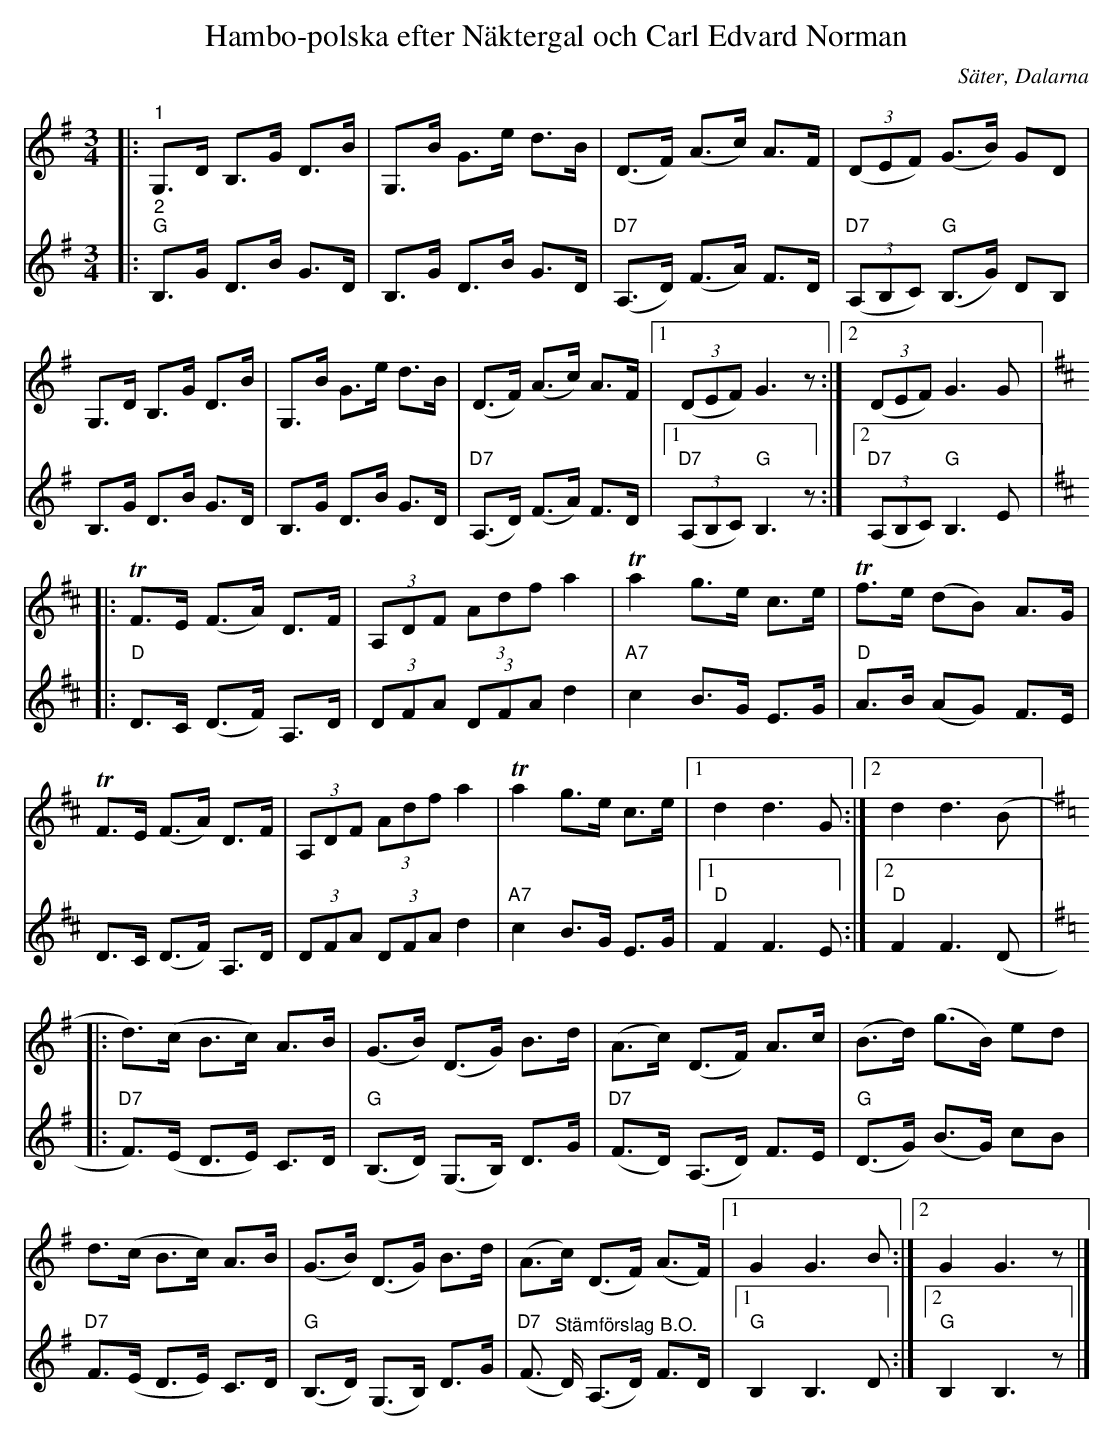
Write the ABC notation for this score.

X:1
T:Hambo-polska efter Näktergal och Carl Edvard Norman
O:Säter, Dalarna
L:1/8
M:3/4
K:G
V:1
|:"^1" G,>D B,>G D>B | G,>B G>e d>B | (D>F) (A>c) A>F | (3(DEF) (G>B) GD |
G,>D B,>G D>B | G,>B G>e d>B | (D>F) (A>c) A>F |1 (3(DEF) G3 z :|2 (3(DEF) G3 G |:
[K:D]T F>E (F>A) D>F | (3A,DF (3Adf a2 |T a2 g>e c>e |T f>e (dB) A>G |
T F>E (F>A) D>F | (3A,DF (3Adf a2 | T a2 g>e c>e |1 d2 d3 G :|2 d2 d3 (B |:
[K:G] d>)(c B>c) A>B | (G>B) (D>G) B>d | (A>c) (D>F) A>c | (B>d) (g>B) ed |
d>(c B>c) A>B | (G>B) (D>G) B>d | (A>c) (D>F) (A>F) |1 G2 G3 B :|2 G2 G3 z |]
V:2
|:"^2""G" B,>G D>B G>D | B,>G D>B G>D |"D7" (A,>D) (F>A) F>D |"D7" (3(A,B,C)"G" (B,>G) DB, |
B,>G D>B G>D | B,>G D>B G>D |"D7" (A,>D) (F>A) F>D |1"D7" (3(A,B,C)"G" B,3 z :|2 "D7" (3(A,B,C)"G" B,3 E |:
[K:D]"D" D>C (D>F) A,>D | (3DFA (3DFA d2 |"A7" c2 B>G E>G | "D" A>B (AG) F>E | D>C (D>F) A,>D |
(3DFA (3DFA d2 |"A7" c2 B>G E>G |1"D" F2 F3 E :|2 "D" F2 F3 (D |:
[K:G] "D7" F>)(E D>E) C>D |"G" (B,>D) (G,>B,) D>G |"D7" (F>D) (A,>D) F>E | "G" (D>G) (B>G) cB |
"D7" F>(E D>E) C>D |"G" (B,>D) (G,>B,) D>G | "D7" (F>"^Stämförslag B.O." D) (A,>D) F>D |1 "G" B,2 B,3 D :|2 "G" B,2 B,3 z |]
